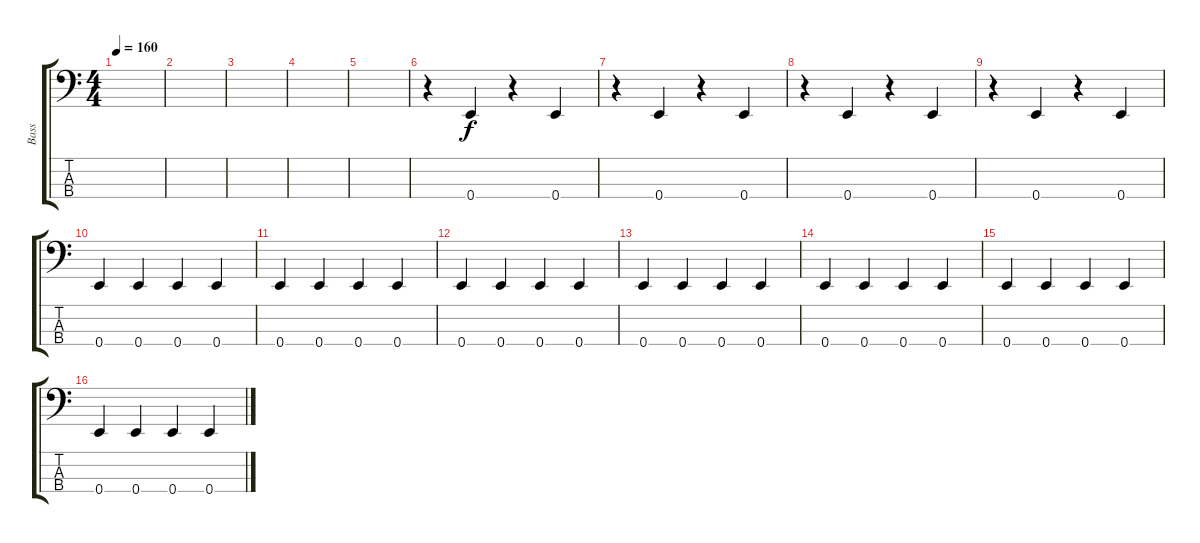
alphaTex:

\track ("Bass" "Bass") {instrument electricbasspick}
\staff {score tabs}
\tuning (G2 D2 A1 E1) {hide}
\ts (4 4)
\tempo 160
\clef f4
\ks c
|
|
|
|
|
r.4 0.4.4 r.4 0.4.4 |
r.4 0.4.4 r.4 0.4.4 |
r.4 0.4.4 r.4 0.4.4 |
r.4 0.4.4 r.4 0.4.4 |
0.4.4 0.4.4 0.4.4 0.4.4 |
0.4.4 0.4.4 0.4.4 0.4.4 |
0.4.4 0.4.4 0.4.4 0.4.4 |
0.4.4 0.4.4 0.4.4 0.4.4 |
0.4.4 0.4.4 0.4.4 0.4.4 |
0.4.4 0.4.4 0.4.4 0.4.4 |
0.4.4 0.4.4 0.4.4 0.4.4
